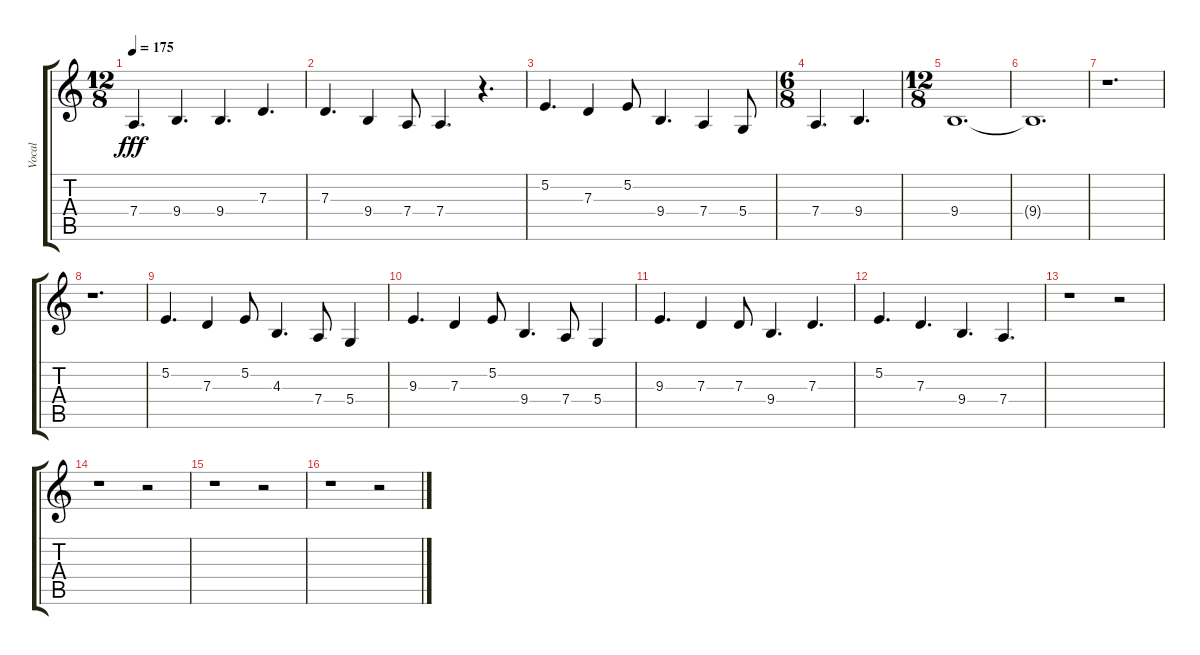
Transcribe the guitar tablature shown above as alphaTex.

\track ("Vocal" "Vocal") {instrument altosax}
\staff {score tabs}
\tuning (E4 B3 G3 D3 A2 E2) {hide}
\ts (12 8)
\tempo 175
\clef g2
\ks c
7.4.4{d dy fff} 9.4.4{d} 9.4.4{d} 7.3.4{d} |
7.3.4{d} 9.4.4 7.4.8 7.4.4{d} r.4{d} |
5.2.4{d} 7.3.4 5.2.8 9.4.4{d} 7.4.4 5.4.8 |
\ts (6 8)
7.4.4{d} 9.4.4{d} |
\ts (12 8)
9.4.1{d} |
9.4{t}.1{d} |
r.1{d} |
r.1{d} |
5.2.4{d} 7.3.4 5.2.8 4.3.4{d} 7.4.8 5.4.4 |
9.3.4{d} 7.3.4 5.2.8 9.4.4{d} 7.4.8 5.4.4 |
9.3.4{d} 7.3.4 7.3.8 9.4.4{d} 7.3.4{d} |
5.2.4{d} 7.3.4{d} 9.4.4{d} 7.4.4{d} |
r.1 r.2 |
r.1 r.2 |
r.1 r.2 |
r.1 r.2
